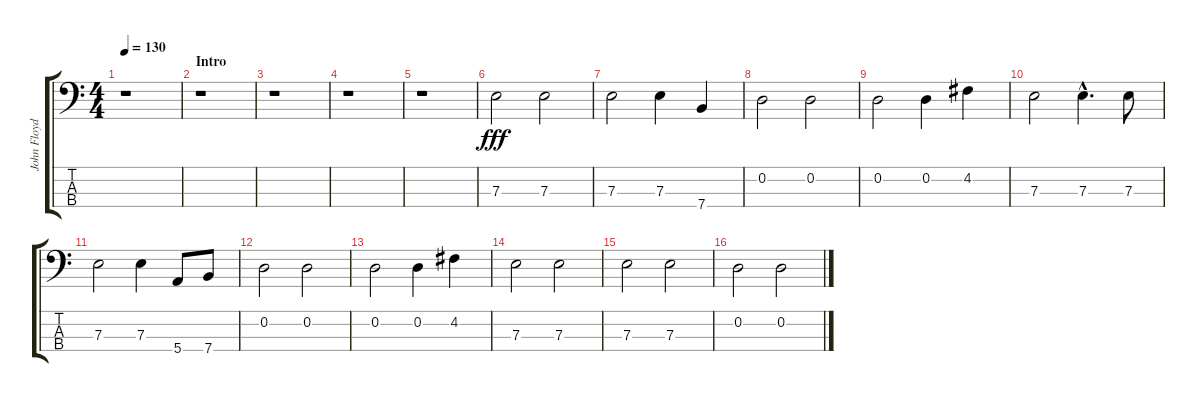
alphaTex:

\track ("John Floyd" "John Floyd") {instrument acousticguitarsteel}
\staff {score tabs}
\tuning (G2 D2 A1 E1) {hide}
\ts (4 4)
\tempo 130
\clef f4
\ks c
r.1{dy fff instrument acousticguitarsteel} |
\section ("" "Intro")
r.1 |
r.1 |
r.1 |
r.1 |
7.3.2 7.3.2 |
7.3.2 7.3.4 7.4.4 |
0.2.2 0.2.2 |
0.2.2 0.2.4 4.2.4 |
7.3.2 7.3{hac}.4{d} 7.3.8 |
7.3.2 7.3.4 5.4.8 7.4.8 |
0.2.2 0.2.2 |
0.2.2 0.2.4 4.2.4 |
7.3.2 7.3.2 |
7.3.2 7.3.2 |
0.2.2 0.2.2
